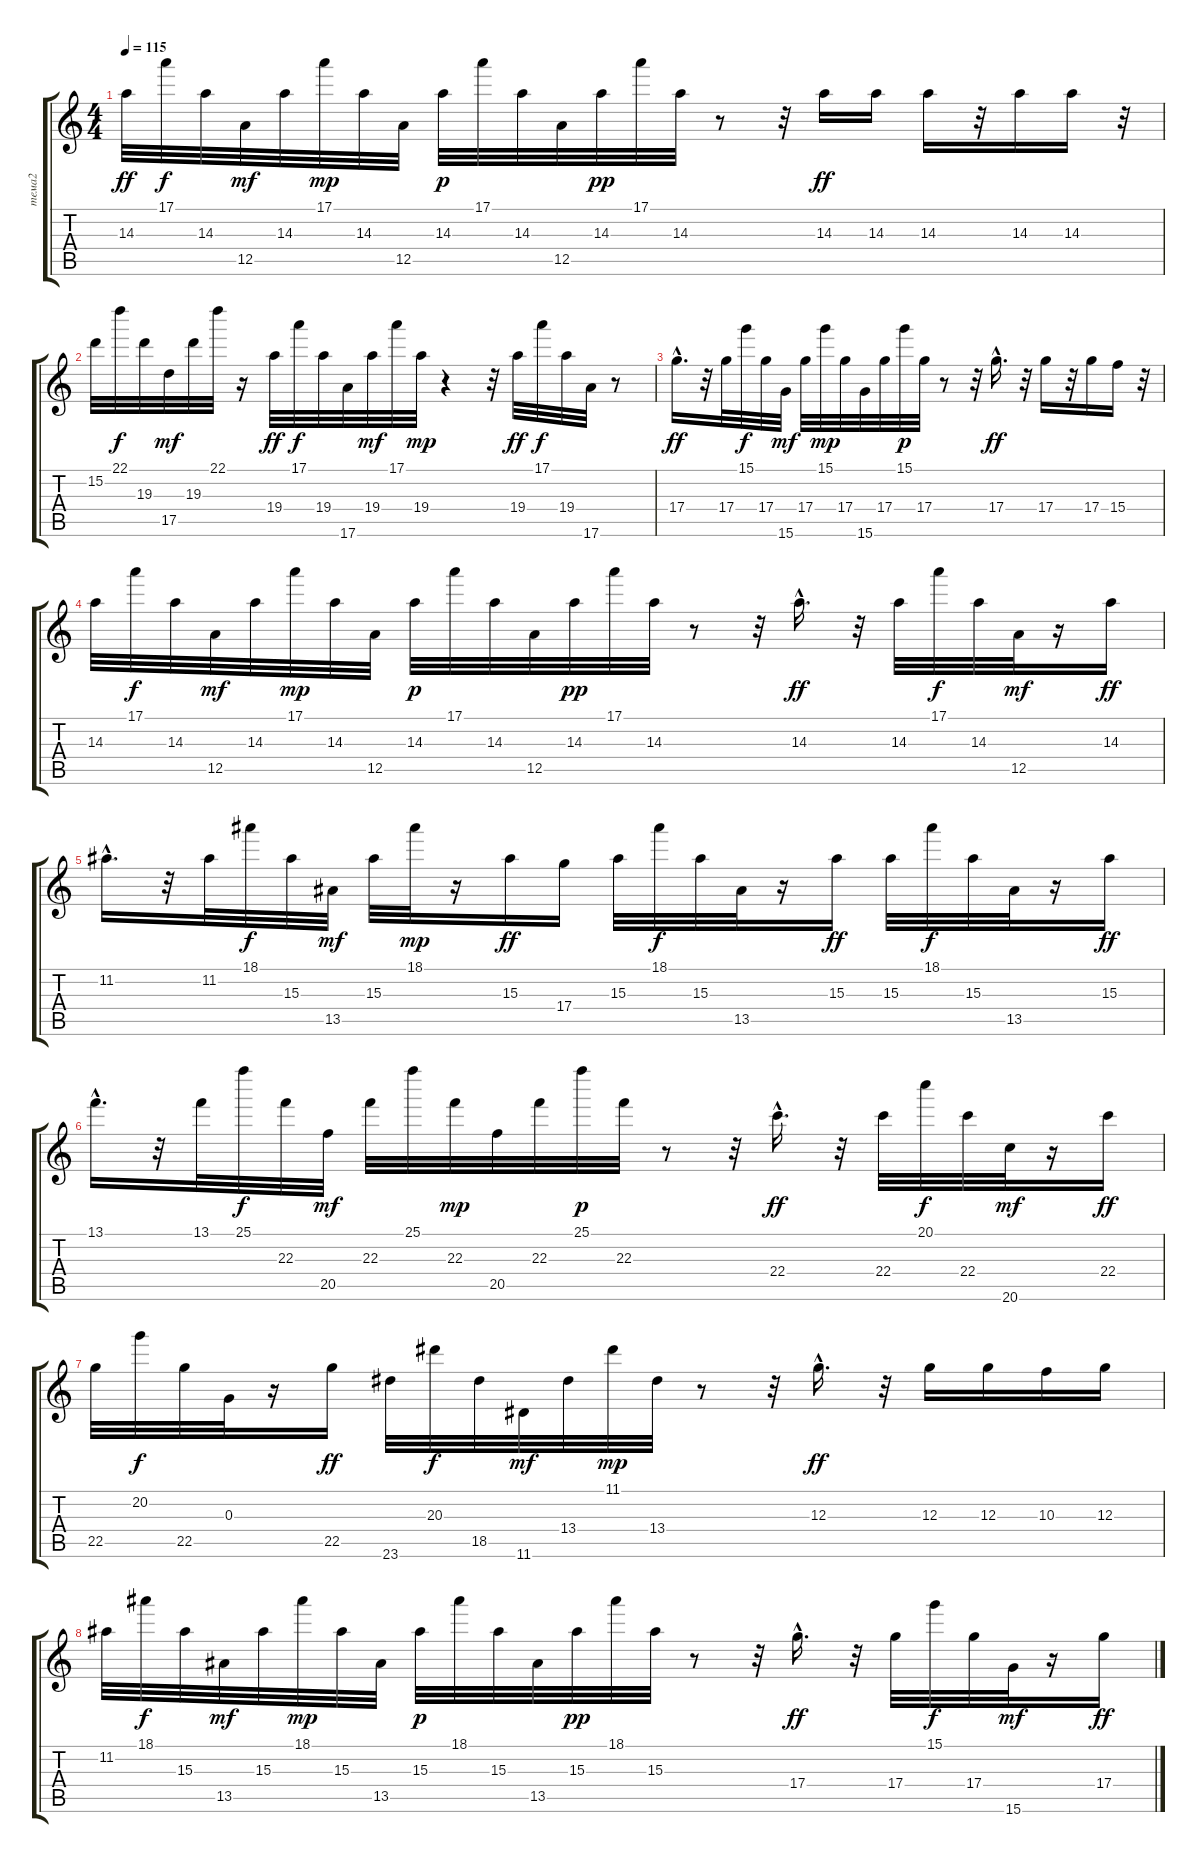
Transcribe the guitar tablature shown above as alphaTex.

\track ("тема2" "тема2") {instrument overdrivenguitar}
\staff {score tabs}
\tuning (E4 B3 G3 D3 A2 E2) {hide}
\ts (4 4)
\tempo 115
\clef g2
\ks c
14.3.32{dy ff} 17.1.32{dy f} 14.3.32 12.5.32{dy mf} 14.3.32 17.1.32{dy mp} 14.3.32 12.5.32 14.3.32{dy p} 17.1.32 14.3.32 12.5.32 14.3.32{dy pp} 17.1.32 14.3.32 r.8 r.32 14.3.16{dy ff} 14.3.16 14.3.16 r.32 14.3.16 14.3.16 r.32 |
15.2.32 22.1.32{dy f} 19.3.32 17.5.32{dy mf} 19.3.32 22.1.32 r.16 19.4.32{dy ff} 17.1.32{dy f} 19.4.32 17.6.32 19.4.32{dy mf} 17.1.32 19.4.32{dy mp} r.4 r.32 19.4.32{dy ff} 17.1.32{dy f} 19.4.32 17.6.32 r.8 |
17.4{hac}.16{d dy ff balance 8} r.32 17.4.32 15.1.32{dy f} 17.4.32 15.6.32{dy mf} 17.4.32 15.1.32{dy mp} 17.4.32 15.6.32 17.4.32 15.1.32{dy p} 17.4.32 r.8 r.32 17.4{hac}.16{d dy ff} r.32 17.4.16 r.32 17.4.16 15.4.16 r.32 |
14.3.32 17.1.32{dy f} 14.3.32 12.5.32{dy mf} 14.3.32 17.1.32{dy mp} 14.3.32 12.5.32 14.3.32{dy p} 17.1.32 14.3.32 12.5.32 14.3.32{dy pp} 17.1.32 14.3.32 r.8 r.32 14.3{hac}.16{d dy ff} r.32 14.3.32 17.1.32{dy f} 14.3.32 12.5.32{dy mf} r.16 14.3.16{dy ff} |
11.2{hac}.16{d} r.32 11.2.32 18.1.32{dy f} 15.3.32 13.5.32{dy mf} 15.3.32 18.1.32{dy mp} r.16 15.3.16{dy ff} 17.4.16 15.3.32 18.1.32{dy f} 15.3.32 13.5.32 r.16 15.3.16{dy ff} 15.3.32 18.1.32{dy f} 15.3.32 13.5.32 r.16 15.3.16{dy ff} |
13.1{hac}.16{d} r.32 13.1.32 25.1.32{dy f} 22.3.32 20.5.32{dy mf} 22.3.32 25.1.32 22.3.32{dy mp} 20.5.32 22.3.32 25.1.32{dy p} 22.3.32 r.8 r.32 22.4{hac}.16{d dy ff} r.32 22.4.32 20.1.32{dy f} 22.4.32 20.6.32{dy mf} r.16 22.4.16{dy ff} |
22.5.32 20.2.32{dy f} 22.5.32 0.3.32 r.16 22.5.16{dy ff} 23.6.32 20.3.32{dy f} 18.5.32 11.6.32{dy mf} 13.4.32 11.1.32{dy mp} 13.4.32 r.8 r.32 12.3{hac}.16{d dy ff} r.32 12.3.16 12.3.16 10.3.16 12.3.16 |
11.2.32 18.1.32{dy f} 15.3.32 13.5.32{dy mf} 15.3.32 18.1.32{dy mp} 15.3.32 13.5.32 15.3.32{dy p} 18.1.32 15.3.32 13.5.32 15.3.32{dy pp} 18.1.32 15.3.32 r.8 r.32 17.4{hac}.16{d dy ff} r.32 17.4.32 15.1.32{dy f} 17.4.32 15.6.32{dy mf} r.16 17.4.16{dy ff}
